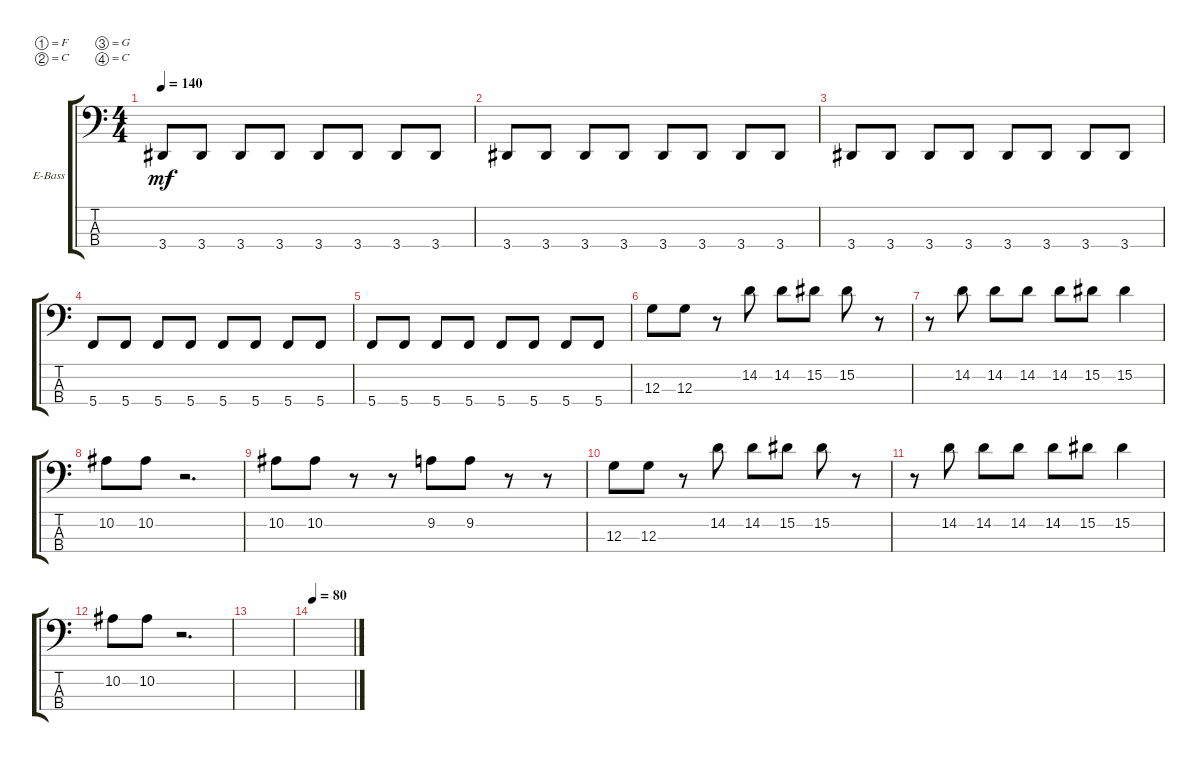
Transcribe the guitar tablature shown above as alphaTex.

\defaultSystemsLayout 4
\bracketExtendMode groupsimilarinstruments
\firstSystemTrackNameOrientation horizontal
\otherSystemsTrackNameOrientation horizontal
\track ("Electric Bass" "E-Bass") {instrument electricbassfinger}
\staff {score tabs}
\tuning (F2 C2 G1 C1)
\ts (4 4)
\tempo 140
\clef f4
\ks c
3.4.8{dy mf} 3.4.8 3.4.8 3.4.8 3.4.8 3.4.8 3.4.8 3.4.8 |
3.4.8 3.4.8 3.4.8 3.4.8 3.4.8 3.4.8 3.4.8 3.4.8 |
3.4.8 3.4.8 3.4.8 3.4.8 3.4.8 3.4.8 3.4.8 3.4.8 |
5.4.8 5.4.8 5.4.8 5.4.8 5.4.8 5.4.8 5.4.8 5.4.8 |
5.4.8 5.4.8 5.4.8 5.4.8 5.4.8 5.4.8 5.4.8 5.4.8 |
12.3.8 12.3.8 r.8 14.2.8 14.2.8 15.2.8 15.2.8 r.8 |
r.8 14.2.8 14.2.8 14.2.8 14.2.8 15.2.8 15.2.4 |
10.2.8 10.2.8 r.2{d} |
10.2.8 10.2.8 r.8 r.8 9.2.8 9.2.8 r.8 r.8 |
12.3.8 12.3.8 r.8 14.2.8 14.2.8 15.2.8 15.2.8 r.8 |
r.8 14.2.8 14.2.8 14.2.8 14.2.8 15.2.8 15.2.4 |
10.2.8 10.2.8 r.2{d} |
|
\tempo 80
